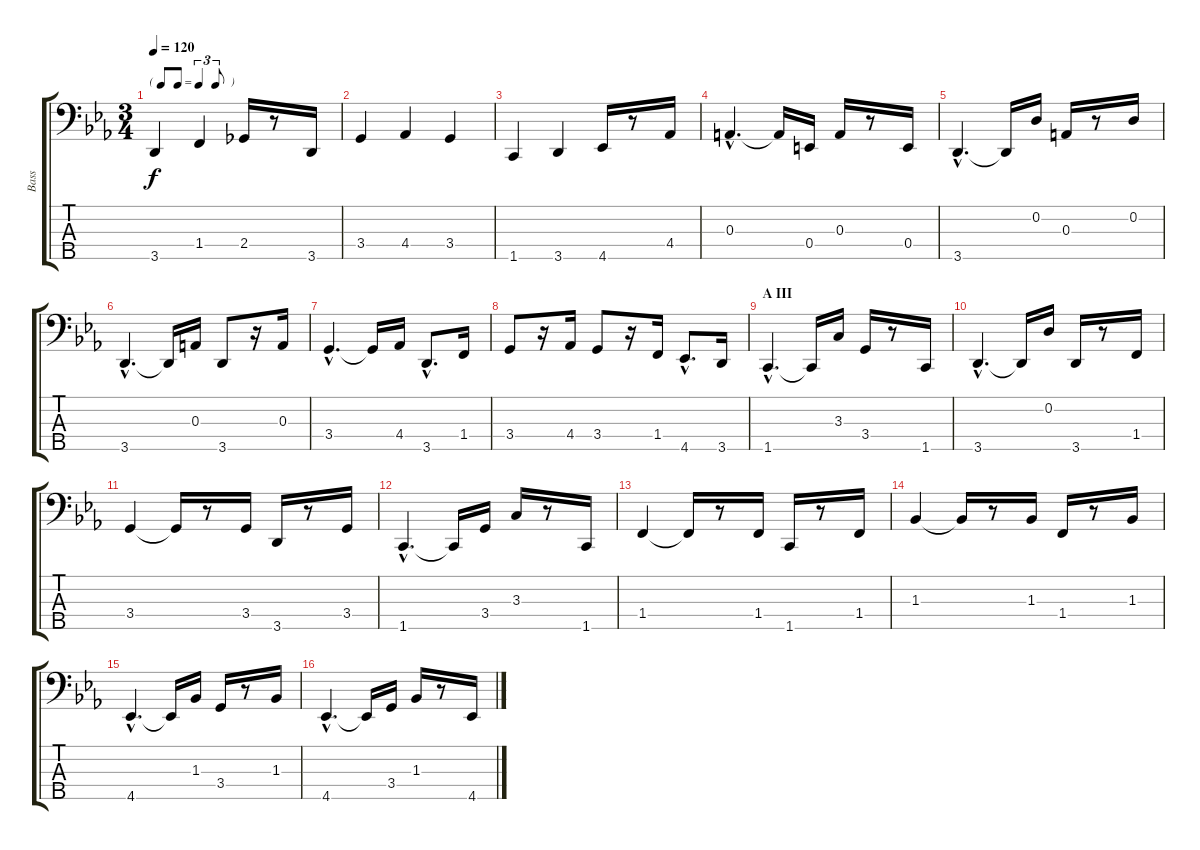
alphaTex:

\track ("Bass" "Bass") {instrument fretlessbass}
\staff {score tabs}
\tuning (G2 D2 A1 E1 B0) {hide}
\ts (3 4)
\tf triplet8th
\tempo 120
\clef f4
\ks cminor
3.5.4{dy f} 1.4.4 2.4.16 r.8 3.5.16 |
3.4.4 4.4.4 3.4.4 |
1.5.4 3.5.4 4.5.16 r.8 4.4.16 |
0.3{hac}.4{d} 0.3{t}.16 0.4.16 0.3.16 r.8 0.4.16 |
3.5{hac}.4{d} 3.5{t}.16 0.2.16 0.3.16 r.8 0.2.16 |
3.5{hac}.4{d} 3.5{t}.16 0.3.16 3.5.8 r.16 0.3.16 |
3.4{hac}.4{d} 3.4{t}.16 4.4.16 3.5{hac}.8{d} 1.4.16 |
3.4.8 r.16 4.4.16 3.4.8 r.16 1.4.16 4.5{hac}.8{d} 3.5.16 |
\section ("" "A III")
1.5{hac}.4{d} 1.5{t}.16 3.3.16 3.4.16 r.8 1.5.16 |
3.5{hac}.4{d} 3.5{t}.16 0.2.16 3.5.16 r.8 1.4.16 |
3.4.4 3.4{t}.16 r.8 3.4.16 3.5.16 r.8 3.4.16 |
1.5{hac}.4{d} 1.5{t}.16 3.4.16 3.3.16 r.8 1.5.16 |
1.4.4 1.4{t}.16 r.8 1.4.16 1.5.16 r.8 1.4.16 |
1.3.4 1.3{t}.16 r.8 1.3.16 1.4.16 r.8 1.3.16 |
4.5{hac}.4{d} 4.5{t}.16 1.3.16 3.4.16 r.8 1.3.16 |
4.5{hac}.4{d} 4.5{t}.16 3.4.16 1.3.16 r.8 4.5.16
